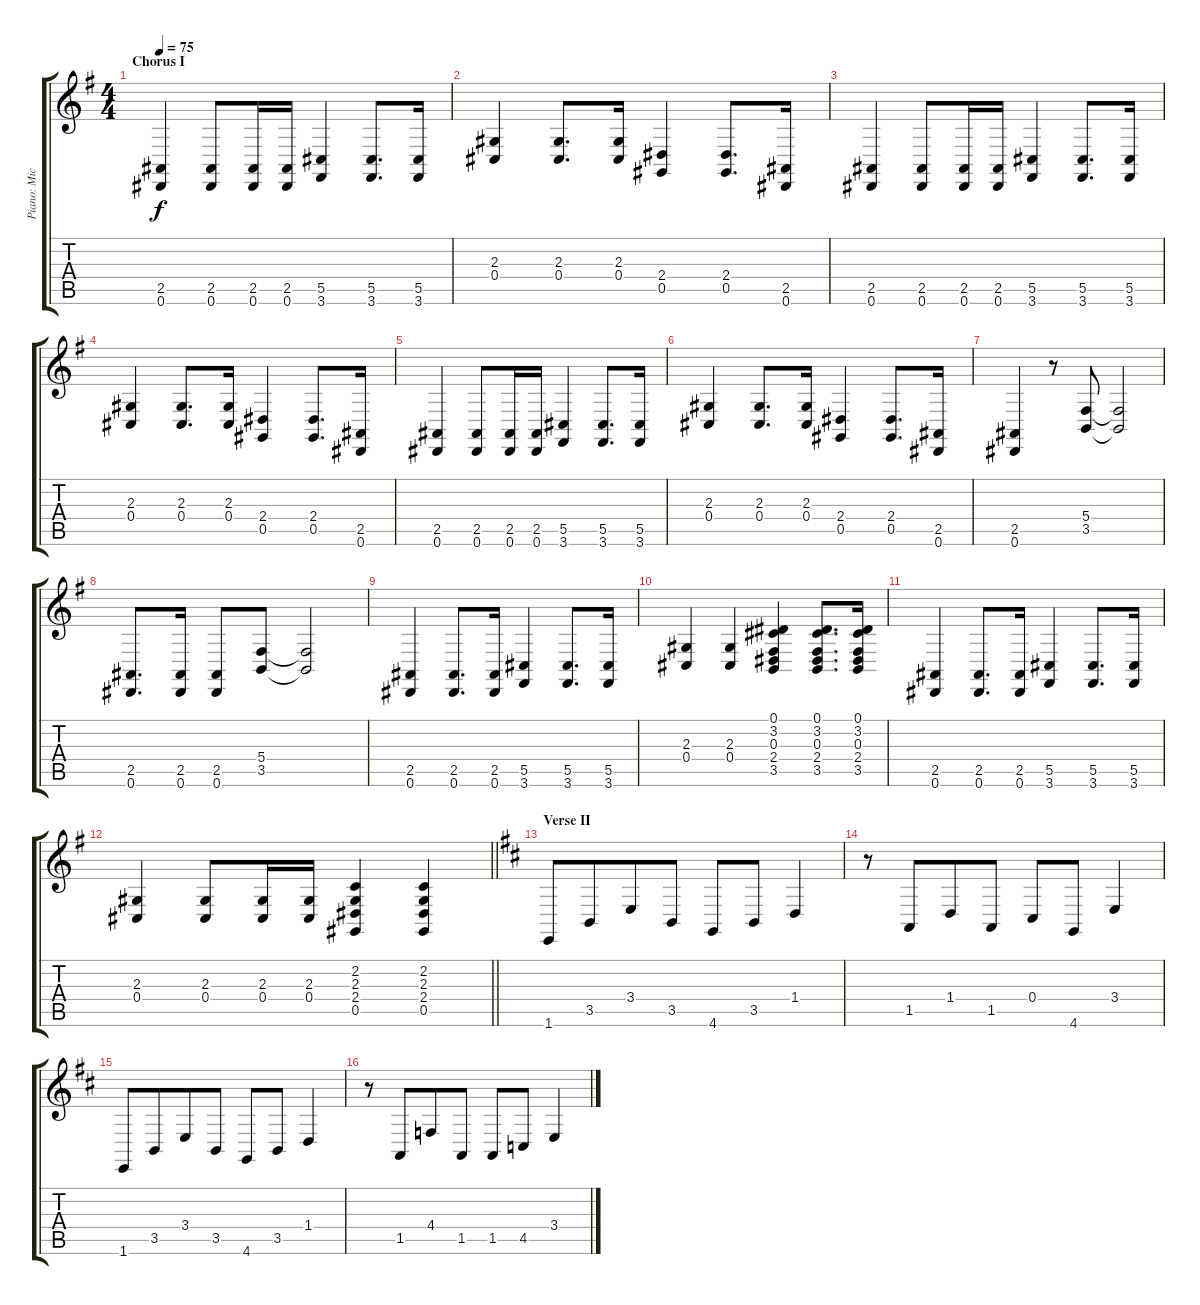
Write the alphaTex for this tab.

\track ("Piano: Michael" "Piano: Mic") {instrument acousticgrandpiano}
\staff {score tabs}
\tuning (Eb4 Bb3 Gb3 Db3 Ab2 Eb2) {hide}
\ts (4 4)
\section ("" "Chorus I")
\tempo 75
\clef g2
\ks g
(2.5 0.6).4{dy f} (2.5 0.6).8 (2.5 0.6).16 (2.5 0.6).16 (5.5 3.6).4 (5.5 3.6).8{d} (5.5 3.6).16 |
(2.3 0.4).4 (2.3 0.4).8{d} (2.3 0.4).16 (2.4 0.5).4 (2.4 0.5).8{d} (2.5 0.6).16 |
(2.5 0.6).4 (2.5 0.6).8 (2.5 0.6).16 (2.5 0.6).16 (5.5 3.6).4 (5.5 3.6).8{d} (5.5 3.6).16 |
(2.3 0.4).4 (2.3 0.4).8{d} (2.3 0.4).16 (2.4 0.5).4 (2.4 0.5).8{d} (2.5 0.6).16 |
(2.5 0.6).4 (2.5 0.6).8 (2.5 0.6).16 (2.5 0.6).16 (5.5 3.6).4 (5.5 3.6).8{d} (5.5 3.6).16 |
(2.3 0.4).4 (2.3 0.4).8{d} (2.3 0.4).16 (2.4 0.5).4 (2.4 0.5).8{d} (2.5 0.6).16 |
(2.5 0.6).4 r.8 (5.4 3.5).8 (5.4{t} 3.5{t}).2 |
(2.5 0.6).8{d} (2.5 0.6).16 (2.5 0.6).8 (5.4 3.5).8 (5.4{t} 3.5{t}).2 |
(2.5 0.6).4 (2.5 0.6).8{d} (2.5 0.6).16 (5.5 3.6).4 (5.5 3.6).8{d} (5.5 3.6).16 |
(2.3 0.4).4 (2.3 0.4).4 (0.1 3.2 0.3 2.4 3.5).4 (0.1 3.2 0.3 2.4 3.5).8{d} (0.1 3.2 0.3 2.4 3.5).16 |
(2.5 0.6).4 (2.5 0.6).8{d} (2.5 0.6).16 (5.5 3.6).4 (5.5 3.6).8{d} (5.5 3.6).16 |
\barLineRight lightlight
(2.3 0.4).4 (2.3 0.4).8 (2.3 0.4).16 (2.3 0.4).16 (2.2 2.3 2.4 0.5).4 (2.2 2.3 2.4 0.5).4 |
\section ("" "Verse II")
\ks d
1.6.8 3.5.8{beam merge} 3.4.8 3.5.8 4.6.8 3.5.8 1.4.4 |
r.8 1.5.8{beam merge} 1.4.8 1.5.8 0.4.8 4.6.8 3.4.4 |
1.6.8 3.5.8{beam merge} 3.4.8 3.5.8 4.6.8 3.5.8 1.4.4 |
r.8 1.5.8{beam merge} 4.4.8 1.5.8 1.5.8 4.5.8 3.4.4
